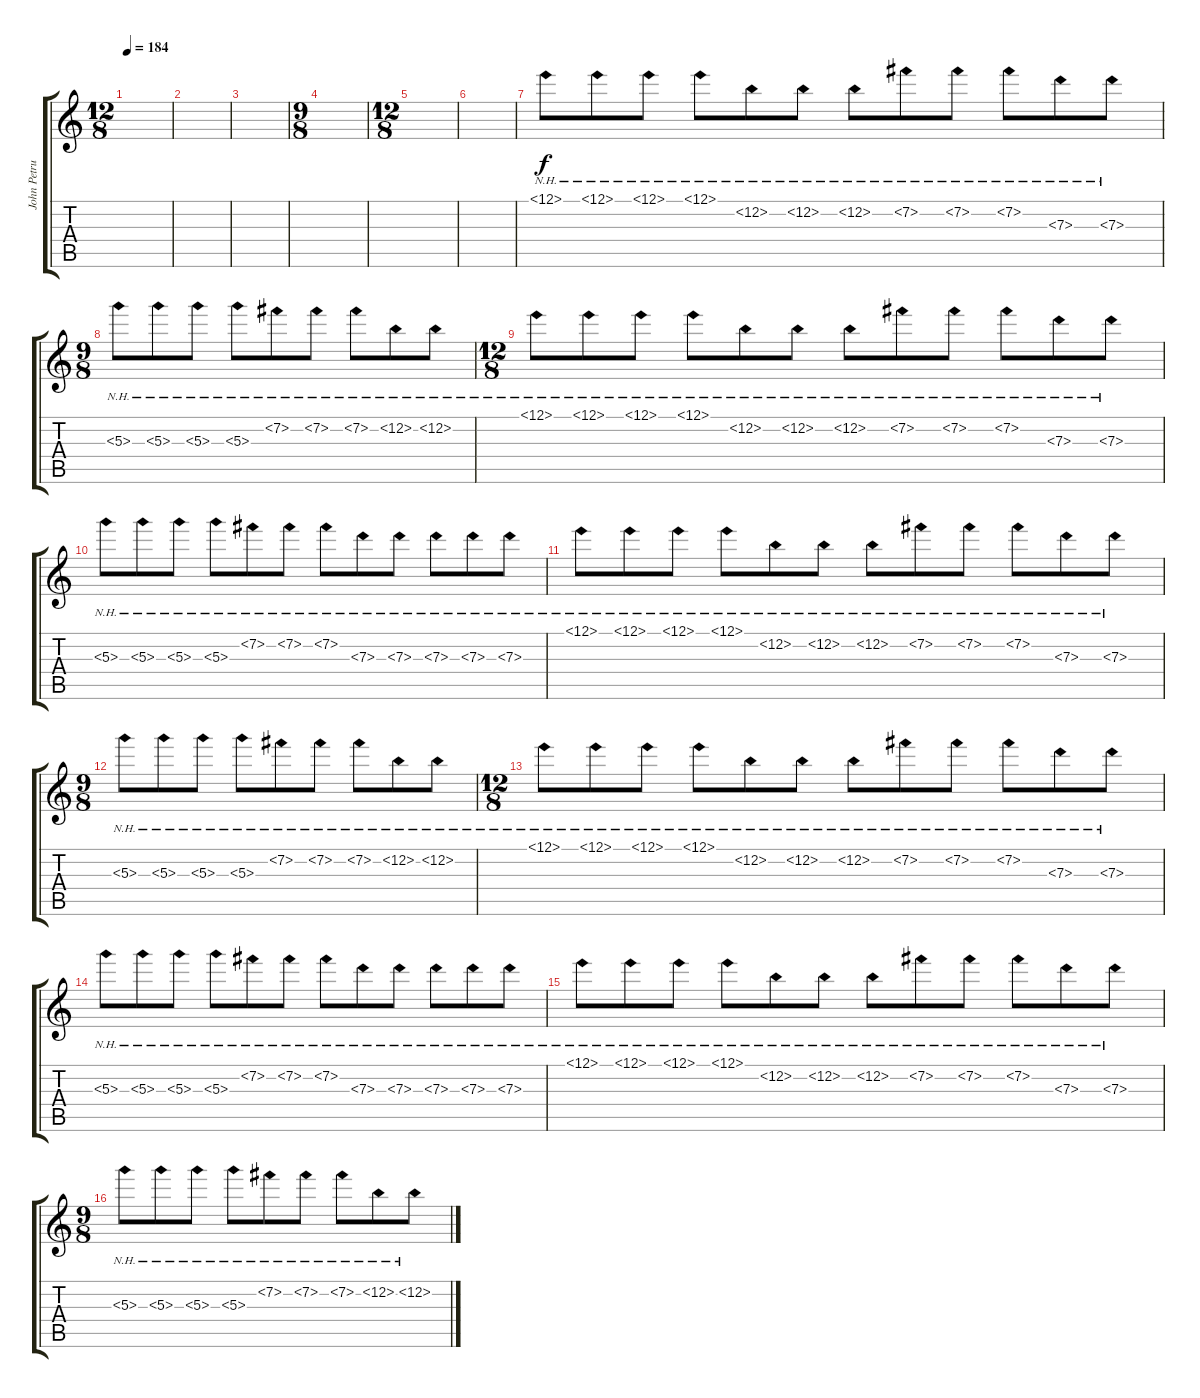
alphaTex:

\track ("John Petrucci - Guitar II" "John Petru") {instrument distortionguitar}
\staff {score tabs}
\tuning (E4 B3 G3 D3 A2 E2) {hide}
\ts (12 8)
\tempo 184
\clef g2
\ks c
|
|
|
\ts (9 8)
|
\ts (12 8)
|
|
12.1{nh}.8 12.1{nh}.8 12.1{nh}.8 12.1{nh}.8 12.2{nh}.8 12.2{nh}.8 12.2{nh}.8 7.2{nh}.8 7.2{nh}.8 7.2{nh}.8 7.3{nh}.8 7.3{nh}.8 |
\ts (9 8)
5.3{nh}.8 5.3{nh}.8 5.3{nh}.8 5.3{nh}.8 7.2{nh}.8 7.2{nh}.8 7.2{nh}.8 12.2{nh}.8 12.2{nh}.8 |
\ts (12 8)
12.1{nh}.8 12.1{nh}.8 12.1{nh}.8 12.1{nh}.8 12.2{nh}.8 12.2{nh}.8 12.2{nh}.8 7.2{nh}.8 7.2{nh}.8 7.2{nh}.8 7.3{nh}.8 7.3{nh}.8 |
5.3{nh}.8 5.3{nh}.8 5.3{nh}.8 5.3{nh}.8 7.2{nh}.8 7.2{nh}.8 7.2{nh}.8 7.3{nh}.8 7.3{nh}.8 7.3{nh}.8 7.3{nh}.8 7.3{nh}.8 |
12.1{nh}.8 12.1{nh}.8 12.1{nh}.8 12.1{nh}.8 12.2{nh}.8 12.2{nh}.8 12.2{nh}.8 7.2{nh}.8 7.2{nh}.8 7.2{nh}.8 7.3{nh}.8 7.3{nh}.8 |
\ts (9 8)
5.3{nh}.8 5.3{nh}.8 5.3{nh}.8 5.3{nh}.8 7.2{nh}.8 7.2{nh}.8 7.2{nh}.8 12.2{nh}.8 12.2{nh}.8 |
\ts (12 8)
12.1{nh}.8 12.1{nh}.8 12.1{nh}.8 12.1{nh}.8 12.2{nh}.8 12.2{nh}.8 12.2{nh}.8 7.2{nh}.8 7.2{nh}.8 7.2{nh}.8 7.3{nh}.8 7.3{nh}.8 |
5.3{nh}.8 5.3{nh}.8 5.3{nh}.8 5.3{nh}.8 7.2{nh}.8 7.2{nh}.8 7.2{nh}.8 7.3{nh}.8 7.3{nh}.8 7.3{nh}.8 7.3{nh}.8 7.3{nh}.8 |
12.1{nh}.8 12.1{nh}.8 12.1{nh}.8 12.1{nh}.8 12.2{nh}.8 12.2{nh}.8 12.2{nh}.8 7.2{nh}.8 7.2{nh}.8 7.2{nh}.8 7.3{nh}.8 7.3{nh}.8 |
\ts (9 8)
5.3{nh}.8 5.3{nh}.8 5.3{nh}.8 5.3{nh}.8 7.2{nh}.8 7.2{nh}.8 7.2{nh}.8 12.2{nh}.8 12.2{nh}.8
